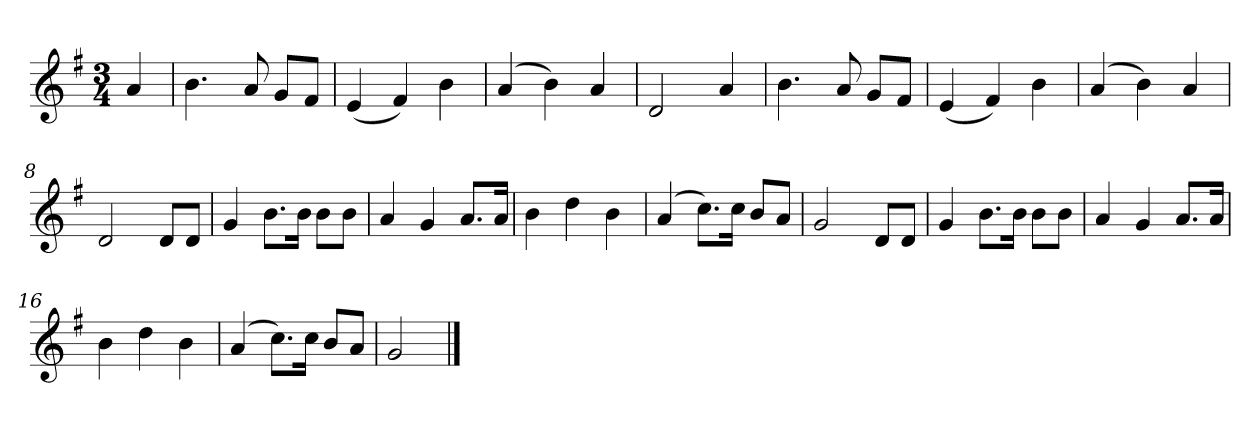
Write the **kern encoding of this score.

**kern
*part1
*staff1
*k[f#]
*M3/4
*MM120
=
4a
=1
4.b
8a
8gL
8f#J
=2
(4e
4f#)
4b
=3
(4a
4b)
4a
=4
2d
4a
=5
4.b
8a
8gL
8f#J
=6
(4e
4f#)
4b
=7
(4a
4b)
4a
=8
2d
8dL
8dJ
=9
4g
8.bL
16bJk
8bL
8bJ
=10
4a
4g
8.aL
16aJk
=11
4b
4dd
4b
=12
(4a
8.ccL)
16ccJk
8bL
8aJ
=13
2g
8dL
8dJ
=14
4g
8.bL
16bJk
8bL
8bJ
=15
4a
4g
8.aL
16aJk
=16
4b
4dd
4b
=17
(4a
8.ccL)
16ccJk
8bL
8aJ
=18
2g
==
*-
